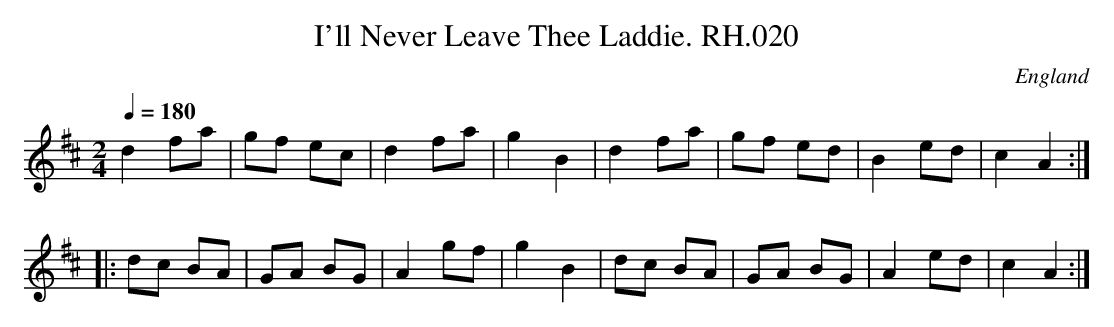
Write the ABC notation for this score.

X:1
T:I'll Never Leave Thee Laddie. RH.020
O:England
M:2/4
L:1/8
Q:1/4=180
K:D
d2 fa|  gf ec|  d2 fa|  g2 B2|\
d2 fa|  gf ed|  B2 ed|  c2 A2:|
|:  dc BA|  GA BG|  A2 gf|  g2 B2|\
dc BA|  GA BG|  A2 ed|  c2 A2:|
